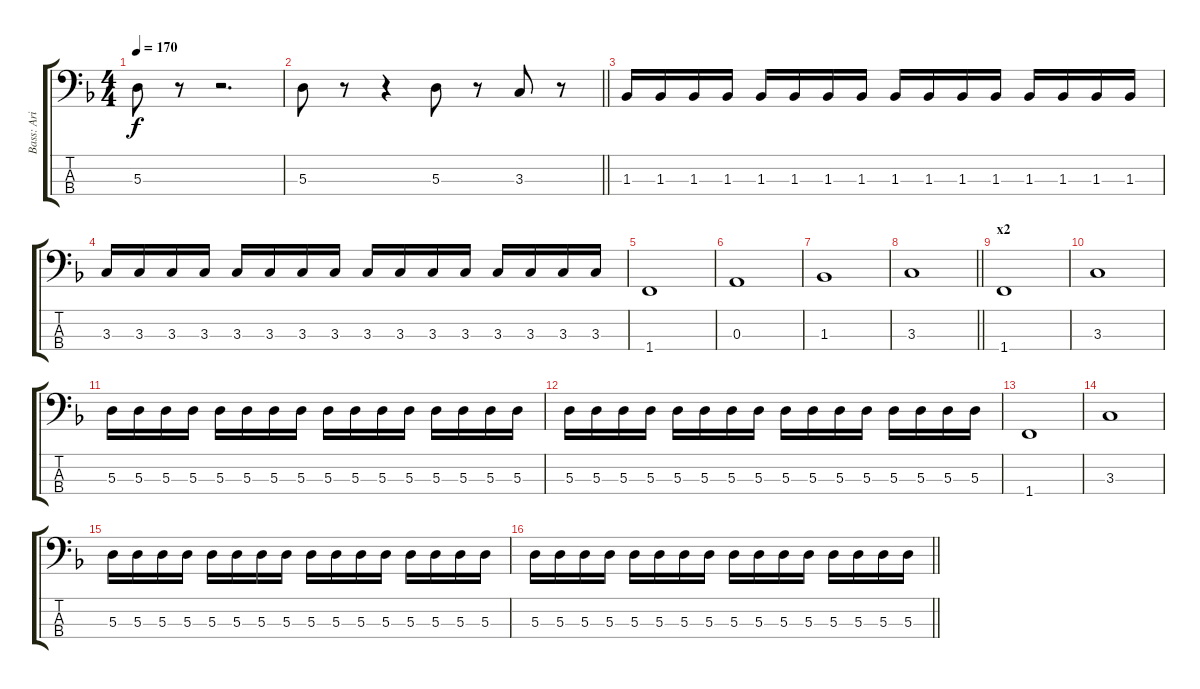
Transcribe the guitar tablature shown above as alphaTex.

\track ("Bass: Ari Katajamäki" "Bass: Ari ") {instrument electricbassfinger}
\staff {score tabs}
\tuning (G2 D2 A1 E1) {hide}
\ts (4 4)
\tempo 170
\clef f4
\ks dminor
5.3.8{dy f} r.8 r.2{d} |
\barLineRight lightlight
5.3.8 r.8 r.4 5.3.8 r.8 3.3.8 r.8 |
1.3.16 1.3.16 1.3.16 1.3.16 1.3.16 1.3.16 1.3.16 1.3.16 1.3.16 1.3.16 1.3.16 1.3.16 1.3.16 1.3.16 1.3.16 1.3.16 |
3.3.16 3.3.16 3.3.16 3.3.16 3.3.16 3.3.16 3.3.16 3.3.16 3.3.16 3.3.16 3.3.16 3.3.16 3.3.16 3.3.16 3.3.16 3.3.16 |
1.4.1 |
0.3.1 |
1.3.1 |
\barLineRight lightlight
3.3.1 |
\section ("" "x2")
1.4.1 |
3.3.1 |
5.3.16 5.3.16 5.3.16 5.3.16 5.3.16 5.3.16 5.3.16 5.3.16 5.3.16 5.3.16 5.3.16 5.3.16 5.3.16 5.3.16 5.3.16 5.3.16 |
5.3.16 5.3.16 5.3.16 5.3.16 5.3.16 5.3.16 5.3.16 5.3.16 5.3.16 5.3.16 5.3.16 5.3.16 5.3.16 5.3.16 5.3.16 5.3.16 |
1.4.1 |
3.3.1 |
5.3.16 5.3.16 5.3.16 5.3.16 5.3.16 5.3.16 5.3.16 5.3.16 5.3.16 5.3.16 5.3.16 5.3.16 5.3.16 5.3.16 5.3.16 5.3.16 |
\barLineRight lightlight
5.3.16 5.3.16 5.3.16 5.3.16 5.3.16 5.3.16 5.3.16 5.3.16 5.3.16 5.3.16 5.3.16 5.3.16 5.3.16 5.3.16 5.3.16 5.3.16
